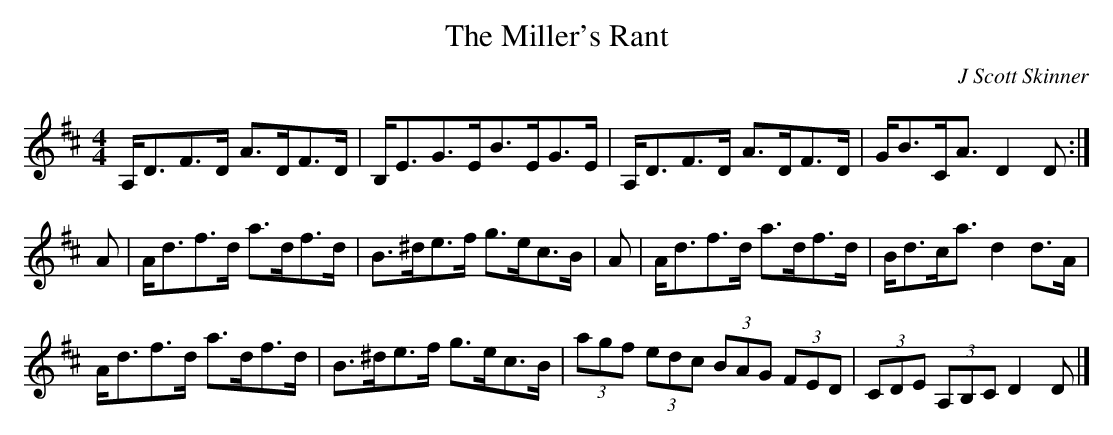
X:1
T:The Miller's Rant
C:J Scott Skinner
M:4/4
L:1/8
K:D
A,<DF>D A>DF>D|B,<EG>EB>EG>E|A,<DF>D A>DF>D|G<BC<A D2 D:|]
A|A<df>d a>df>d|B>^de>f g>ec>B|A|A<df>d a>df>d|B<dc<a d2 d>A|
A<df>d a>df>d|B>^de>f g>ec>B|(3agf (3edc (3BAG (3FED|\
(3CDE (3A,B,C D2 D|]
